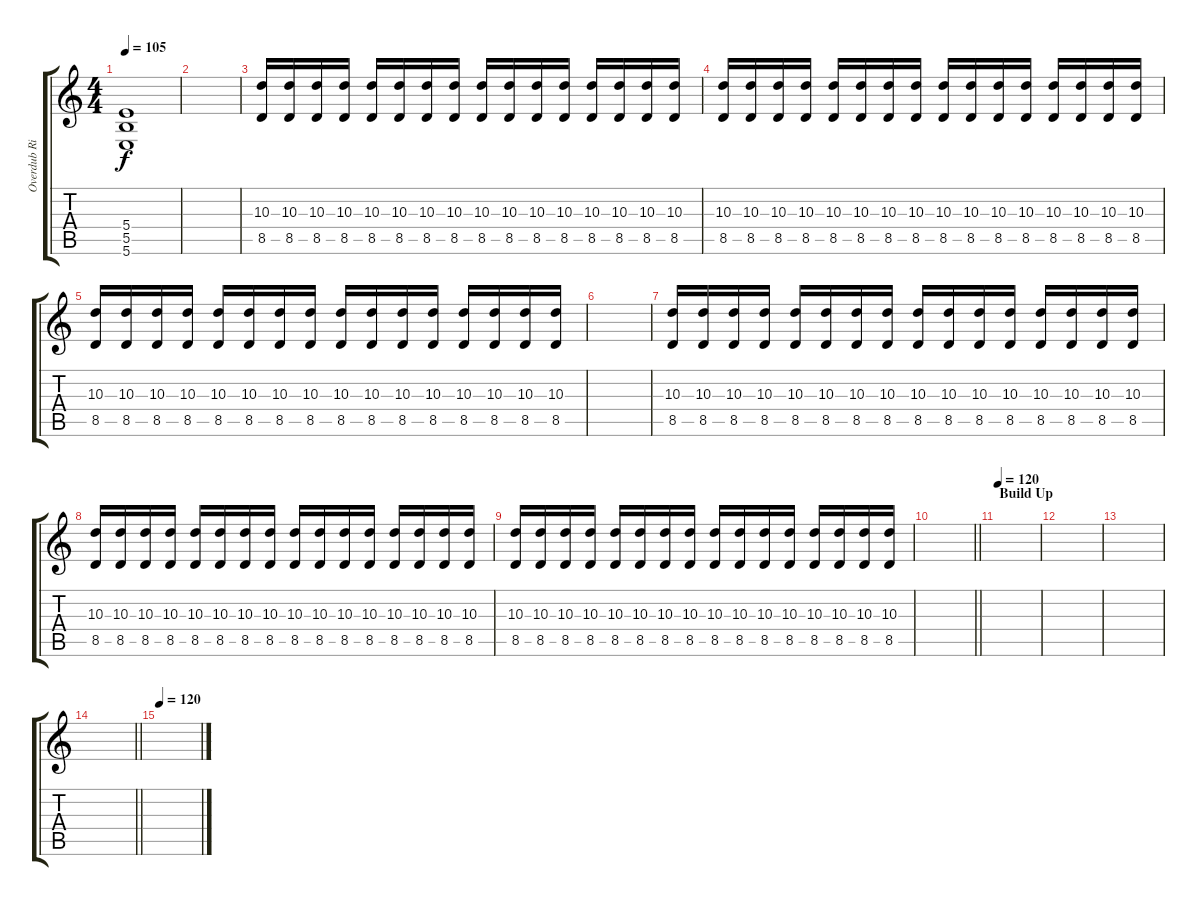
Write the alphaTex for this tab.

\track ("Overdub Right" "Overdub Ri") {instrument distortionguitar}
\staff {score tabs}
\tuning (Db4 Ab3 E3 B2 Gb2 B1) {hide}
\ts (4 4)
\tempo 105
\clef g2
\ks c
(5.4 5.5 5.6).1{dy f} |
|
(10.3 8.5).16{volume 10 balance 11} (10.3 8.5).16 (10.3 8.5).16 (10.3 8.5).16 (10.3 8.5).16 (10.3 8.5).16 (10.3 8.5).16 (10.3 8.5).16 (10.3 8.5).16 (10.3 8.5).16 (10.3 8.5).16 (10.3 8.5).16 (10.3 8.5).16 (10.3 8.5).16 (10.3 8.5).16 (10.3 8.5).16 |
(10.3 8.5).16 (10.3 8.5).16 (10.3 8.5).16 (10.3 8.5).16 (10.3 8.5).16 (10.3 8.5).16 (10.3 8.5).16 (10.3 8.5).16 (10.3 8.5).16 (10.3 8.5).16 (10.3 8.5).16 (10.3 8.5).16 (10.3 8.5).16 (10.3 8.5).16 (10.3 8.5).16 (10.3 8.5).16 |
(10.3 8.5).16 (10.3 8.5).16 (10.3 8.5).16 (10.3 8.5).16 (10.3 8.5).16 (10.3 8.5).16 (10.3 8.5).16 (10.3 8.5).16 (10.3 8.5).16 (10.3 8.5).16 (10.3 8.5).16 (10.3 8.5).16 (10.3 8.5).16 (10.3 8.5).16 (10.3 8.5).16 (10.3 8.5).16 |
|
(10.3 8.5).16{volume 10 balance 11} (10.3 8.5).16 (10.3 8.5).16 (10.3 8.5).16 (10.3 8.5).16 (10.3 8.5).16 (10.3 8.5).16 (10.3 8.5).16 (10.3 8.5).16 (10.3 8.5).16 (10.3 8.5).16 (10.3 8.5).16 (10.3 8.5).16 (10.3 8.5).16 (10.3 8.5).16 (10.3 8.5).16 |
(10.3 8.5).16 (10.3 8.5).16 (10.3 8.5).16 (10.3 8.5).16 (10.3 8.5).16 (10.3 8.5).16 (10.3 8.5).16 (10.3 8.5).16 (10.3 8.5).16 (10.3 8.5).16 (10.3 8.5).16 (10.3 8.5).16 (10.3 8.5).16 (10.3 8.5).16 (10.3 8.5).16 (10.3 8.5).16 |
(10.3 8.5).16 (10.3 8.5).16 (10.3 8.5).16 (10.3 8.5).16 (10.3 8.5).16 (10.3 8.5).16 (10.3 8.5).16 (10.3 8.5).16 (10.3 8.5).16 (10.3 8.5).16 (10.3 8.5).16 (10.3 8.5).16 (10.3 8.5).16 (10.3 8.5).16 (10.3 8.5).16 (10.3 8.5).16 |
\barLineRight lightlight
|
\section ("" "Build Up")
\tempo 120
|
|
|
\barLineRight lightlight
|
\tempo 120
